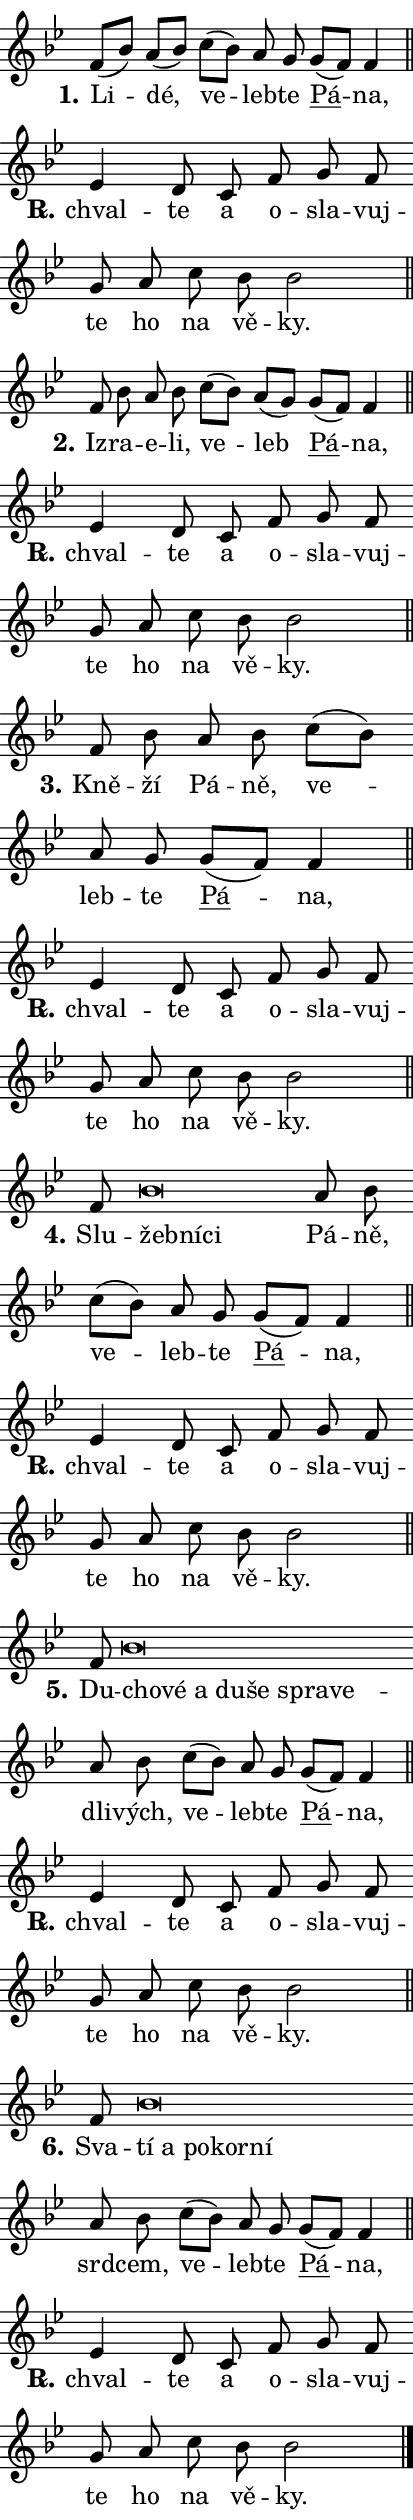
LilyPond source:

\version "2.22.1"
\header { tagline = "" }
\paper {
  indent = 0\cm
  top-margin = 0\cm
  right-margin = 0\cm
  bottom-margin = 0\cm
  left-margin = 0\cm
  paper-width = 7\cm
  page-breaking = #ly:one-page-breaking
  system-system-spacing.basic-distance = #11
  score-system-spacing.basic-distance = #11
  ragged-last = ##f
}


%% Author: Thomas Morley
%% https://lists.gnu.org/archive/html/lilypond-user/2020-05/msg00002.html
#(define (line-position grob)
"Returns position of @var[grob} in current system:
   @code{'start}, if at first time-step
   @code{'end}, if at last time-step
   @code{'middle} otherwise
"
  (let* ((col (ly:item-get-column grob))
         (ln (ly:grob-object col 'left-neighbor))
         (rn (ly:grob-object col 'right-neighbor))
         (col-to-check-left (if (ly:grob? ln) ln col))
         (col-to-check-right (if (ly:grob? rn) rn col))
         (break-dir-left
           (and
             (ly:grob-property col-to-check-left 'non-musical #f)
             (ly:item-break-dir col-to-check-left)))
         (break-dir-right
           (and
             (ly:grob-property col-to-check-right 'non-musical #f)
             (ly:item-break-dir col-to-check-right))))
        (cond ((eqv? 1 break-dir-left) 'start)
              ((eqv? -1 break-dir-right) 'end)
              (else 'middle))))

#(define (tranparent-at-line-position vctor)
  (lambda (grob)
  "Relying on @code{line-position} select the relevant enry from @var{vctor}.
Used to determine transparency,"
    (case (line-position grob)
      ((end) (not (vector-ref vctor 0)))
      ((middle) (not (vector-ref vctor 1)))
      ((start) (not (vector-ref vctor 2))))))

noteHeadBreakVisibility =
#(define-music-function (break-visibility)(vector?)
"Makes @code{NoteHead}s transparent relying on @var{break-visibility}"
#{
  \override NoteHead.transparent =
    #(tranparent-at-line-position break-visibility)
#})

#(define delete-ledgers-for-transparent-note-heads
  (lambda (grob)
    "Reads whether a @code{NoteHead} is transparent.
If so this @code{NoteHead} is removed from @code{'note-heads} from
@var{grob}, which is supposed to be @code{LedgerLineSpanner}.
As a result ledgers are not printed for this @code{NoteHead}"
    (let* ((nhds-array (ly:grob-object grob 'note-heads))
           (nhds-list
             (if (ly:grob-array? nhds-array)
                 (ly:grob-array->list nhds-array)
                 '()))
           ;; Relies on the transparent-property being done before
           ;; Staff.LedgerLineSpanner.after-line-breaking is executed.
           ;; This is fragile ...
           (to-keep
             (remove
               (lambda (nhd)
                 (ly:grob-property nhd 'transparent #f))
               nhds-list)))
      ;; TODO find a better method to iterate over grob-arrays, similiar
      ;; to filter/remove etc for lists
      ;; For now rebuilt from scratch
      (set! (ly:grob-object grob 'note-heads)  '())
      (for-each
        (lambda (nhd)
          (ly:pointer-group-interface::add-grob grob 'note-heads nhd))
        to-keep))))

hideNotes = {
  \noteHeadBreakVisibility #begin-of-line-visible
}
unHideNotes = {
  \noteHeadBreakVisibility #all-visible
}

% work-around for resetting accidentals
% https://lilypond.org/doc/v2.23/Documentation/notation/displaying-rhythms#unmetered-music
cadenzaMeasure = {
  \cadenzaOff
  \partial 1024 s1024
  \cadenzaOn
}

#(define-markup-command (accent layout props text) (markup?)
  "Underline accented syllable"
  (interpret-markup layout props
    #{\markup \override #'(offset . 4.3) \underline { #text }#}))

responsum = \markup \concat {
  "R" \hspace #-1.05 \path #0.1 #'((moveto 0 0.07) (lineto 0.9 0.8)) \hspace #0.05 "."
}

\layout {
    \context {
        \Staff
        \remove "Time_signature_engraver"
        \override LedgerLineSpanner.after-line-breaking = #delete-ledgers-for-transparent-note-heads
    }
    \context {
        \Voice {
            \override NoteHead.output-attributes = #'((class . "notehead"))
            \override Hairpin.height = #0.55
        }
    }
    \context {
        \Lyrics {
            \override StanzaNumber.output-attributes = #'((class . "stanzanumber"))
            \override LyricSpace.minimum-distance = #0.9
            \override LyricText.font-name = #"TeX Gyre Schola"
            \override LyricText.font-size = 1
            \override StanzaNumber.font-name = #"TeX Gyre Schola Bold"
            \override StanzaNumber.font-size = 1
        }
    }
}

% magnetic-lyrics.ily
%
%   written by
%     Jean Abou Samra <jean@abou-samra.fr>
%     Werner Lemberg <wl@gnu.org>
%
%   adapted by
%     Jiri Hon <jiri.hon@gmail.com>
%
% Version 2022-Apr-15

% https://www.mail-archive.com/lilypond-user@gnu.org/msg149350.html

#(define (Left_hyphen_pointer_engraver context)
   "Collect syllable-hyphen-syllable occurrences in lyrics and store
them in properties.  This engraver only looks to the left.  For
example, if the lyrics input is @code{foo -- bar}, it does the
following.

@itemize @bullet
@item
Set the @code{text} property of the @code{LyricHyphen} grob between
@q{foo} and @q{bar} to @code{foo}.

@item
Set the @code{left-hyphen} property of the @code{LyricText} grob with
text @q{foo} to the @code{LyricHyphen} grob between @q{foo} and
@q{bar}.
@end itemize

Use this auxiliary engraver in combination with the
@code{lyric-@/text::@/apply-@/magnetic-@/offset!} hook."
   (let ((hyphen #f)
         (text #f))
     (make-engraver
      (acknowledgers
       ((lyric-syllable-interface engraver grob source-engraver)
        (set! text grob)))
      (end-acknowledgers
       ((lyric-hyphen-interface engraver grob source-engraver)
        ;(when (not (grob::has-interface grob 'lyric-space-interface))
          (set! hyphen grob)));)
      ((stop-translation-timestep engraver)
       (when (and text hyphen)
         (ly:grob-set-object! text 'left-hyphen hyphen))
       (set! text #f)
       (set! hyphen #f)))))

#(define (lyric-text::apply-magnetic-offset! grob)
   "If the space between two syllables is less than the value in
property @code{LyricText@/.details@/.squash-threshold}, move the right
syllable to the left so that it gets concatenated with the left
syllable.

Use this function as a hook for
@code{LyricText@/.after-@/line-@/breaking} if the
@code{Left_@/hyphen_@/pointer_@/engraver} is active."
   (let ((hyphen (ly:grob-object grob 'left-hyphen #f)))
     (when hyphen
       (let ((left-text (ly:spanner-bound hyphen LEFT)))
         (when (grob::has-interface left-text 'lyric-syllable-interface)
           (let* ((common (ly:grob-common-refpoint grob left-text X))
                  (this-x-ext (ly:grob-extent grob common X))
                  (left-x-ext
                   (begin
                     ;; Trigger magnetism for left-text.
                     (ly:grob-property left-text 'after-line-breaking)
                     (ly:grob-extent left-text common X)))
                  ;; `delta` is the gap width between two syllables.
                  (delta (- (interval-start this-x-ext)
                            (interval-end left-x-ext)))
                  (details (ly:grob-property grob 'details))
                  (threshold (assoc-get 'squash-threshold details 0.2)))
             (when (< delta threshold)
               (let* (;; We have to manipulate the input text so that
                      ;; ligatures crossing syllable boundaries are not
                      ;; disabled.  For languages based on the Latin
                      ;; script this is essentially a beautification.
                      ;; However, for non-Western scripts it can be a
                      ;; necessity.
                      (lt (ly:grob-property left-text 'text))
                      (rt (ly:grob-property grob 'text))
                      (is-space (grob::has-interface hyphen 'lyric-space-interface))
                      (space (if is-space " " ""))
                      (space-markup (grob-interpret-markup grob " "))
                      (space-size (interval-length (ly:stencil-extent space-markup X)))
                      (extra-delta (if is-space space-size 0))
                      ;; Append new syllable.
                      (ltrt-space (if (and (string? lt) (string? rt))
                                (string-append lt space rt)
                                (make-concat-markup (list lt space rt))))
                      ;; Right-align `ltrt` to the right side.
                      (ltrt-space-markup (grob-interpret-markup
                               grob
                               (make-translate-markup
                                (cons (interval-length this-x-ext) 0)
                                (make-right-align-markup ltrt-space)))))
                 (begin
                   ;; Don't print `left-text`.
                   (ly:grob-set-property! left-text 'stencil #f)
                   ;; Set text and stencil (which holds all collected
                   ;; syllables so far) and shift it to the left.
                   (ly:grob-set-property! grob 'text ltrt-space)
                   (ly:grob-set-property! grob 'stencil ltrt-space-markup)
                   (ly:grob-translate-axis! grob (- (- delta extra-delta)) X))))))))))


#(define (lyric-hyphen::displace-bounds-first grob)
   ;; Make very sure this callback isn't triggered too early.
   (let ((left (ly:spanner-bound grob LEFT))
         (right (ly:spanner-bound grob RIGHT)))
     (ly:grob-property left 'after-line-breaking)
     (ly:grob-property right 'after-line-breaking)
     (ly:lyric-hyphen::print grob)))

squashThreshold = #0.4

\layout {
  \context {
    \Lyrics
    \consists #Left_hyphen_pointer_engraver
    \override LyricText.after-line-breaking =
      #lyric-text::apply-magnetic-offset!
    \override LyricHyphen.stencil = #lyric-hyphen::displace-bounds-first
    \override LyricText.details.squash-threshold = \squashThreshold
    \override LyricHyphen.minimum-distance = 0
    \override LyricHyphen.minimum-length = \squashThreshold
  }
}

squash = \override LyricText.details.squash-threshold = 9999
unSquash = \override LyricText.details.squash-threshold = \squashThreshold

left = \override LyricText.self-alignment-X = #LEFT
unLeft = \revert LyricText.self-alignment-X

starOffset = #(lambda (grob) 
                (let ((x_offset (ly:self-alignment-interface::aligned-on-x-parent grob)))
                  (if (= x_offset 0) 0 (+ x_offset 1.2))))

star = #(define-music-function (syllable)(string?)
"Append star separator at the end of a syllable"
#{
  \once \override LyricText.X-offset = #starOffset
  \lyricmode { \markup {
    #syllable
    \override #'((font-name . "TeX Gyre Schola Bold")) \hspace #0.2 \lower #0.65 \larger "*"
  } }
#})

starAccent = #(define-music-function (syllable)(string?)
"Append star separator at the end of a syllable and make accent"
#{
  \once \override LyricText.X-offset = #starOffset
  \lyricmode { \markup {
    \accent #syllable
    \override #'((font-name . "TeX Gyre Schola Bold")) \hspace #0.2 \lower #0.65 \larger "*"
  } }
#})

breath = #(define-music-function (syllable)(string?)
"Append breathing indicator at the end of a syllable"
#{
  \lyricmode { \markup { #syllable "+" } }
#})

optionalBreath = #(define-music-function (syllable)(string?)
"Append optional breathing indicator at the end of a syllable"
#{
  \lyricmode { \markup { #syllable "(+)" } }
#})


\score {
    <<
        \new Voice = "melody" { \cadenzaOn \key bes \major \relative { f'8[( bes8)] a8[( bes)] \bar "" c[( bes)] \bar "" a g \bar "" \bar "" g[( f)] f4 \cadenzaMeasure \bar "||" \break }
\relative { es'4 d8 c \bar "" f g f \bar "" g a \bar "" c bes bes2 \cadenzaMeasure \bar "||" \break }
\relative { f'8 bes8 a8 bes \bar "" c[( bes)] \bar "" a[( g)] \bar "" \bar "" g[( f)] f4 \cadenzaMeasure \bar "||" \break }
\relative { es'4 d8 c \bar "" f g f \bar "" g a \bar "" c bes bes2 \cadenzaMeasure \bar "||" \break }
\relative { f'8 bes8 a8 bes \bar "" c[( bes)] \bar "" a g \bar "" \bar "" g[( f)] f4 \cadenzaMeasure \bar "||" \break }
\relative { es'4 d8 c \bar "" f g f \bar "" g a \bar "" c bes bes2 \cadenzaMeasure \bar "||" \break }
\relative { f'8 bes\breve*1/16 \hideNotes \breve*1/16 \breve*1/16 \bar "" \unHideNotes a8 bes \bar "" c[( bes)] \bar "" a g \bar "" \bar "" g[( f)] f4 \cadenzaMeasure \bar "||" \break }
\relative { es'4 d8 c \bar "" f g f \bar "" g a \bar "" c bes bes2 \cadenzaMeasure \bar "||" \break }
\relative { f'8 bes\breve*1/16 \hideNotes \breve*1/16 \bar "" \breve*1/16 \bar "" \breve*1/16 \bar "" \breve*1/16 \bar "" \breve*1/16 \breve*1/16 \bar "" \unHideNotes a8 bes \bar "" c[( bes)] \bar "" a g \bar "" \bar "" g[( f)] f4 \cadenzaMeasure \bar "||" \break }
\relative { es'4 d8 c \bar "" f g f \bar "" g a \bar "" c bes bes2 \cadenzaMeasure \bar "||" \break }
\relative { f'8 bes\breve*1/16 \hideNotes \breve*1/16 \bar "" \breve*1/16 \bar "" \breve*1/16 \breve*1/16 \bar "" \unHideNotes a8 bes \bar "" c[( bes)] \bar "" a g \bar "" \bar "" g[( f)] f4 \cadenzaMeasure \bar "||" \break }
\relative { es'4 d8 c \bar "" f g f \bar "" g a \bar "" c bes bes2 \cadenzaMeasure \bar "||" \break } \bar "|." }
        \new Lyrics \lyricsto "melody" { \lyricmode { \set stanza = "1."
Li -- dé, ve -- leb -- te \markup \accent Pá -- na,
\set stanza = \responsum
chval -- te a o -- sla -- vuj -- te ho na vě -- ky.
\set stanza = "2."
Iz -- ra -- e -- li, ve -- leb \markup \accent Pá -- na,
\set stanza = \responsum
chval -- te a o -- sla -- vuj -- te ho na vě -- ky.
\set stanza = "3."
Kně -- ží Pá -- ně, ve -- leb -- te \markup \accent Pá -- na,
\set stanza = \responsum
chval -- te a o -- sla -- vuj -- te ho na vě -- ky.
\set stanza = "4."
Slu -- \left žeb -- \squash ní -- ci \unLeft \unSquash Pá -- ně, ve -- leb -- te \markup \accent Pá -- na,
\set stanza = \responsum
chval -- te a o -- sla -- vuj -- te ho na vě -- ky.
\set stanza = "5."
Du -- \left cho -- \squash vé a du -- še spra -- ve -- \unLeft \unSquash dli -- vých, ve -- leb -- te \markup \accent Pá -- na,
\set stanza = \responsum
chval -- te a o -- sla -- vuj -- te ho na vě -- ky.
\set stanza = "6."
Sva -- \left tí \squash a po -- kor -- ní \unLeft \unSquash srd -- cem, ve -- leb -- te \markup \accent Pá -- na,
\set stanza = \responsum
chval -- te a o -- sla -- vuj -- te ho na vě -- ky. } }
    >>
    \layout {}
}
